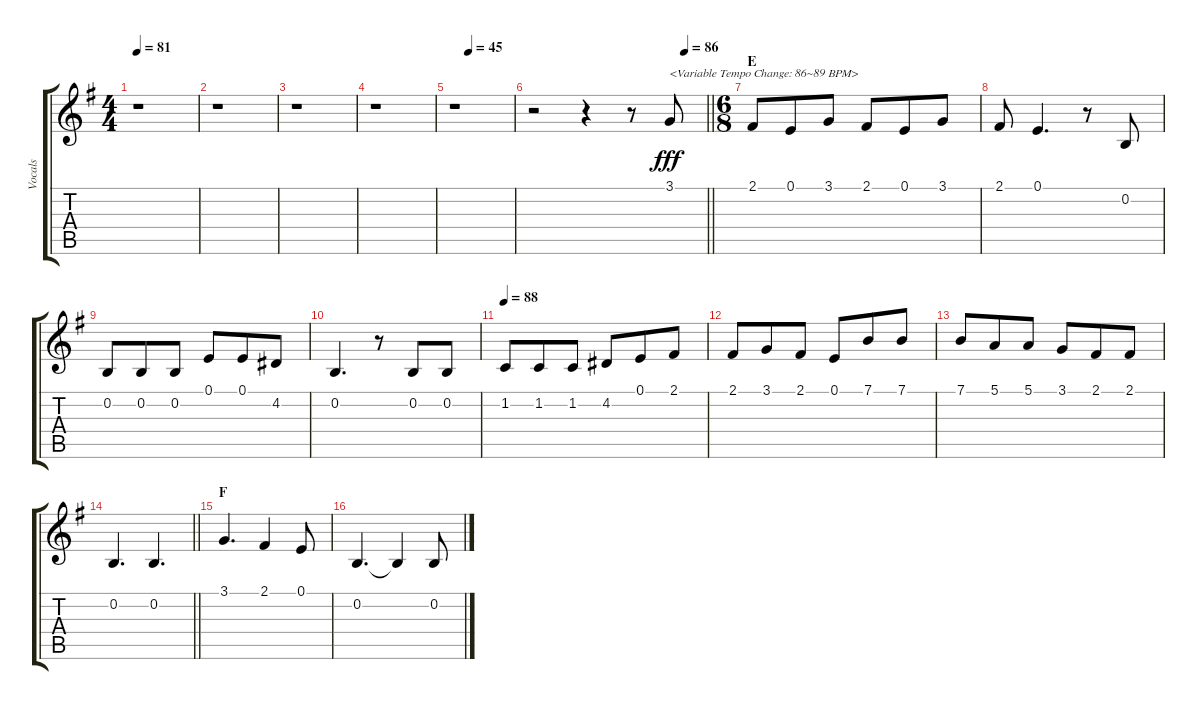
\track ("Vocals" "Vocals") {instrument voiceoohs}
\staff {score tabs}
\tuning (E4 B3 G3 D3 A2 E2) {hide}
\ts (4 4)
\tempo 81
\clef g2
\ks g
r.1{dy fff} |
r.1 |
r.1 |
r.1 |
\tempo (45 0.25)
r.1 |
\tempo (86 0.875)
\barLineRight lightlight
r.2 r.4 r.8 3.1.8{txt "<Variable Tempo Change: 86~89 BPM>"} |
\ts (6 8)
\section ("" "E")
2.1.8 0.1.8 3.1.8 2.1.8 0.1.8 3.1.8 |
2.1.8 0.1.4{d} r.8 0.2.8 |
0.2.8 0.2.8 0.2.8 0.1.8 0.1.8 4.2.8 |
0.2.4{d} r.8 0.2.8 0.2.8 |
\tempo 88
1.2.8 1.2.8 1.2.8 4.2.8 0.1.8 2.1.8 |
2.1.8 3.1.8 2.1.8 0.1.8 7.1.8 7.1.8 |
7.1.8 5.1.8 5.1.8 3.1.8 2.1.8 2.1.8 |
\barLineRight lightlight
0.2.4{d} 0.2.4{d} |
\section ("" "F")
3.1.4{d} 2.1.4 0.1.8 |
0.2.4{d} 0.2{t}.4 0.2.8
